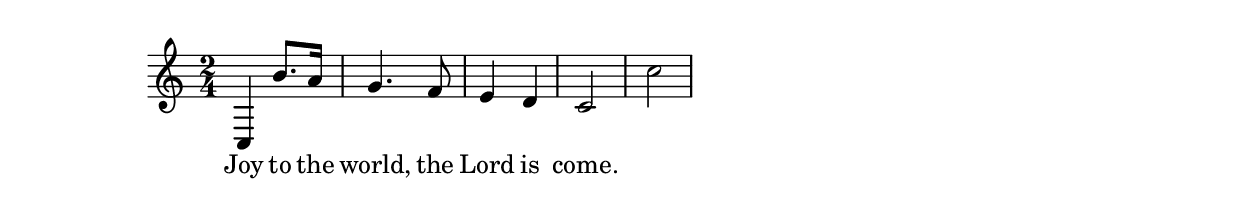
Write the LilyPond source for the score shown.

musicOne =  {
  c4 b'8. a'16 g'4. f'8 e'4 d' c'2 c''2
}
verseOne = \lyricmode {
  Joy to the world, the Lord is come. 
}
\score {
  <<
    \new Voice = "one" {
      \time 2/4
      \musicOne
    }
    \new Lyrics \lyricsto "one" {
      \verseOne
    }
  >>
}